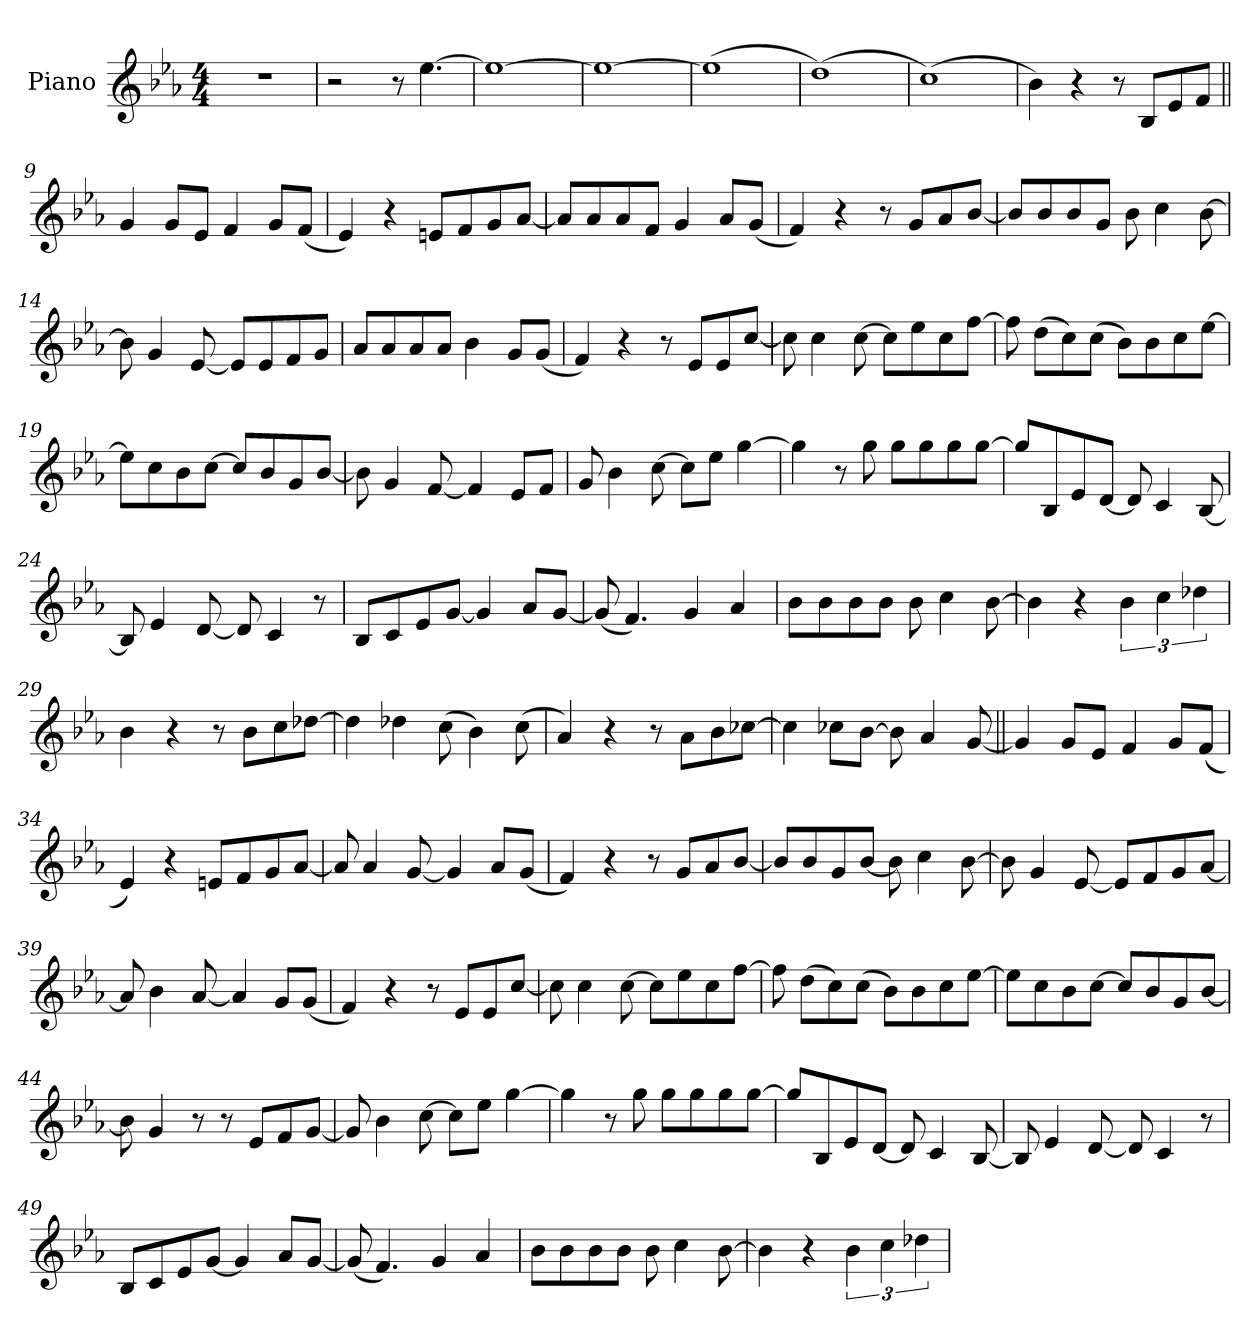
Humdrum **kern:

**kern
*part1
*staff1
*I"Piano
*I'Pno.
*clefG2
*k[b-e-a-]
*M4/4
=1
1r
=2
2r
8r
[4.ee-!
=3
1ee-!_
=4
1ee-!_
=5
(1ee-!]
=6
(1dd!)
=7
(1cc!)
=8
4b-!)
4r
8r
8B-L
8e-
8fJ
=9||
4g
8gL
8e-J
4f
8gL
(8fJ
=10
4e-)
4r
8enL
8f
8g
[8a-J
=11
8a-L]
8a-
8a-
8fJ
4g
8a-L
(8gJ
=12
4f)
4r
8r
8gL
8a-
[8b-J
=13
8b-L]
8b-
8b-
8gJ
8b-
4cc
[8b-
=14
8b-]
4g
[8e-
8e-L]
8e-
8f
8gJ
=15
8a-L
8a-
8a-
8a-J
4b-
8gL
(8gJ
=16
4f)
4r
8r
8e-L
8e-
[8ccJ
=17
8cc]
4cc
[8cc
8ccL]
8ee-
8cc
[8ffJ
=18
8ff]
(8ddL
8cc)
(8ccJ
8b-L)
8b-
8cc
[8ee-J
=19
8ee-L]
8cc
8b-
[8ccJ
8ccL]
8b-
8g
[8b-J
=20
8b-]
4g
[8f
4f]
8e-L
8fJ
=21
8g
4b-
[8cc
8ccL]
8ee-J
[4gg
=22
4gg]
8r
8gg
8ggL
8gg
8gg
[8ggJ
=23
8ggL]
8B-
8e-
[8dJ
8d]
4c
[8B-
=24
8B-]
4e-
[8d
8d]
4c
8r
=25
8B-L
8c
8e-
[8gJ
4g]
8a-L
[8gJ
=26
(8g]
4.f)
4g
4a-
=27
8b-L
8b-
8b-
8b-J
8b-
4cc
[8b-
=28
4b-]
4r
6b-
6cc
6dd-X
=29
4b-
4r
8r
8b-L
8cc
[8dd-XJ
=30
4dd-]
4dd-X
(8cc
4b-)
(8cc
=31
4a-)
4r
8r
8a-L
8b-
[8cc-XJ
=32
4cc-]
8cc-XL
[8b-J
8b-]
4a-
[8g
=33||
4g]
8gL
8e-J
4f
8gL
(8fJ
=34
4e-)
4r
8enL
8f
8g
[8a-J
=35
8a-]
4a-
[8g
4g]
8a-L
(8gJ
=36
4f)
4r
8r
8gL
8a-
[8b-J
=37
8b-L]
8b-
8g
[8b-J
8b-]
4cc
[8b-
=38
8b-]
4g
[8e-
8e-L]
8f
8g
[8a-J
=39
8a-]
4b-
[8a-
4a-]
8gL
(8gJ
=40
4f)
4r
8r
8e-L
8e-
[8ccJ
=41
8cc]
4cc
[8cc
8ccL]
8ee-
8cc
[8ffJ
=42
8ff]
(8ddL
8cc)
(8ccJ
8b-L)
8b-
8cc
[8ee-J
=43
8ee-L]
8cc
8b-
[8ccJ
8ccL]
8b-
8g
[8b-J
=44
8b-]
4g
8r
8r
8e-L
8f
[8gJ
=45
8g]
4b-
[8cc
8ccL]
8ee-J
[4gg
=46
4gg]
8r
8gg
8ggL
8gg
8gg
[8ggJ
=47
8ggL]
8B-
8e-
[8dJ
8d]
4c
[8B-
=48
8B-]
4e-
[8d
8d]
4c
8r
=49
8B-L
8c
8e-
[8gJ
4g]
8a-L
[8gJ
=50
(8g]
4.f)
4g
4a-
=51
8b-L
8b-
8b-
8b-J
8b-
4cc
[8b-
=52
4b-]
4r
6b-
6cc
6dd-X
=
*-
